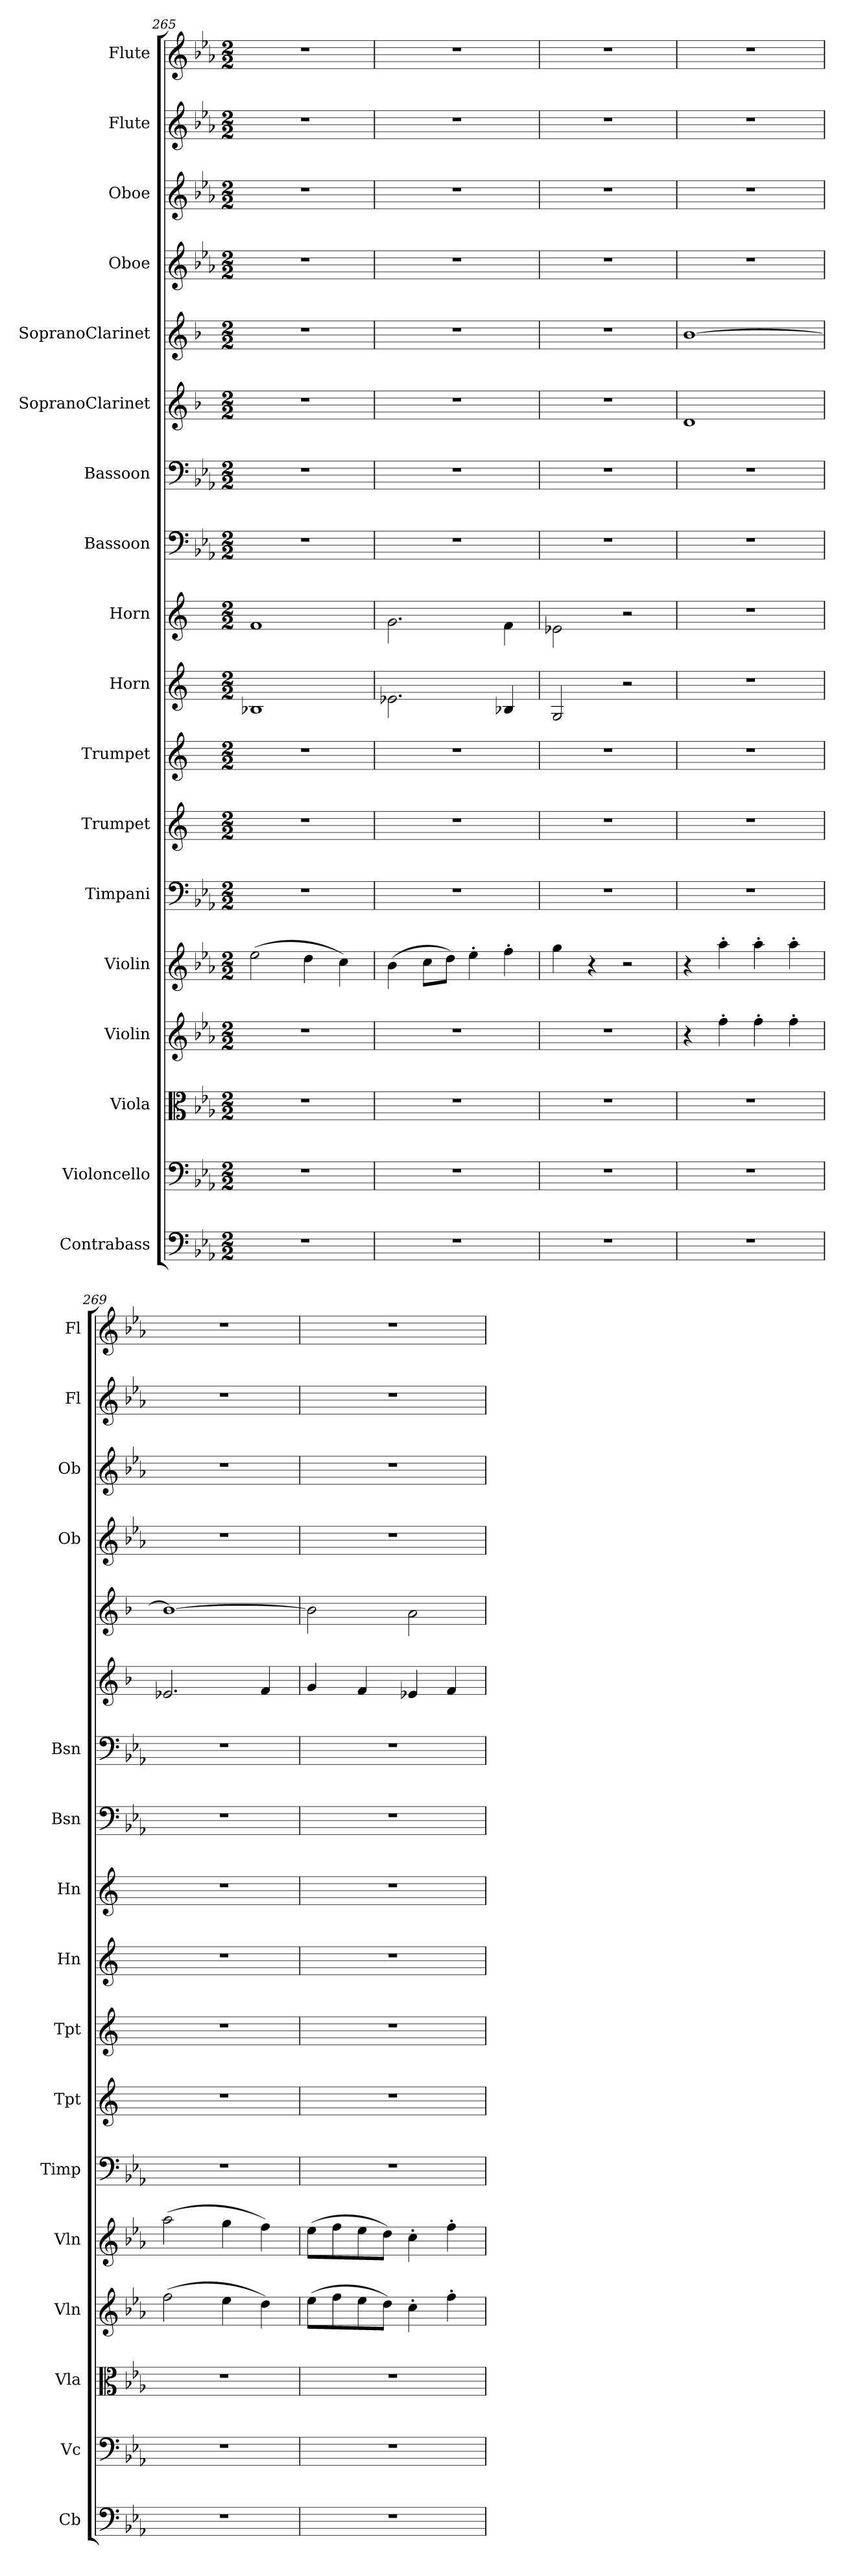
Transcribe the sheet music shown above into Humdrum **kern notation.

**kern	**kern	**kern	**kern	**kern	**kern	**kern	**kern	**kern	**kern	**kern	**kern	**kern	**kern	**kern	**kern	**kern	**kern
*part18	*part17	*part16	*part15	*part14	*part13	*part12	*part11	*part10	*part9	*part8	*part7	*part6	*part5	*part4	*part3	*part2	*part1
*staff18	*staff17	*staff16	*staff15	*staff14	*staff13	*staff12	*staff11	*staff10	*staff9	*staff8	*staff7	*staff6	*staff5	*staff4	*staff3	*staff2	*staff1
*I"Contrabass	*I"Violoncello	*I"Viola	*I"Violin	*I"Violin	*I"Timpani	*I"Trumpet	*I"Trumpet	*I"Horn	*I"Horn	*I"Bassoon	*I"Bassoon	*I"SopranoClarinet	*I"SopranoClarinet	*I"Oboe	*I"Oboe	*I"Flute	*I"Flute
*I'Cb	*I'Vc	*I'Vla	*I'Vln	*I'Vln	*I'Timp	*I'Tpt	*I'Tpt	*I'Hn	*I'Hn	*I'Bsn	*I'Bsn	*	*	*I'Ob	*I'Ob	*I'Fl	*I'Fl
*clefF4	*clefF4	*clefC3	*clefG2	*clefG2	*clefF4	*clefG2	*clefG2	*clefG2	*clefG2	*clefF4	*clefF4	*clefG2	*clefG2	*clefG2	*clefG2	*clefG2	*clefG2
*k[b-e-a-]	*k[b-e-a-]	*k[b-e-a-]	*k[b-e-a-]	*k[b-e-a-]	*k[b-e-a-]	*k[]	*k[]	*k[]	*k[]	*k[b-e-a-]	*k[b-e-a-]	*k[b-]	*k[b-]	*k[b-e-a-]	*k[b-e-a-]	*k[b-e-a-]	*k[b-e-a-]
*M2/2	*M2/2	*M2/2	*M2/2	*M2/2	*M2/2	*M2/2	*M2/2	*M2/2	*M2/2	*M2/2	*M2/2	*M2/2	*M2/2	*M2/2	*M2/2	*M2/2	*M2/2
=265	=265	=265	=265	=265	=265	=265	=265	=265	=265	=265	=265	=265	=265	=265	=265	=265	=265
1r	1r	1r	1r	(2ee-\	1r	1r	1r	1B-X/	1f\	1r	1r	1r	1r	1r	1r	1r	1r
.	.	.	.	4dd\	.	.	.	.	.	.	.	.	.	.	.	.	.
.	.	.	.	4cc\)	.	.	.	.	.	.	.	.	.	.	.	.	.
=266	=266	=266	=266	=266	=266	=266	=266	=266	=266	=266	=266	=266	=266	=266	=266	=266	=266
1r	1r	1r	1r	(4b-\	1r	1r	1r	2.e-X\	2.g\	1r	1r	1r	1r	1r	1r	1r	1r
.	.	.	.	8cc\L	.	.	.	.	.	.	.	.	.	.	.	.	.
.	.	.	.	8dd\J)	.	.	.	.	.	.	.	.	.	.	.	.	.
.	.	.	.	4ee-'\	.	.	.	.	.	.	.	.	.	.	.	.	.
.	.	.	.	4ff'\	.	.	.	4B-X/	4f\	.	.	.	.	.	.	.	.
=267	=267	=267	=267	=267	=267	=267	=267	=267	=267	=267	=267	=267	=267	=267	=267	=267	=267
1r	1r	1r	1r	4gg\	1r	1r	1r	2G/	2e-X\	1r	1r	1r	1r	1r	1r	1r	1r
.	.	.	.	4r	.	.	.	.	.	.	.	.	.	.	.	.	.
.	.	.	.	2r	.	.	.	2r	2r	.	.	.	.	.	.	.	.
=268	=268	=268	=268	=268	=268	=268	=268	=268	=268	=268	=268	=268	=268	=268	=268	=268	=268
1r	1r	1r	4r	4r	1r	1r	1r	1r	1r	1r	1r	1d/	[1b-\	1r	1r	1r	1r
.	.	.	4ff'\	4aa-'\	.	.	.	.	.	.	.	.	.	.	.	.	.
.	.	.	4ff'\	4aa-'\	.	.	.	.	.	.	.	.	.	.	.	.	.
.	.	.	4ff'\	4aa-'\	.	.	.	.	.	.	.	.	.	.	.	.	.
=269	=269	=269	=269	=269	=269	=269	=269	=269	=269	=269	=269	=269	=269	=269	=269	=269	=269
1r	1r	1r	(2ff\	(2aa-\	1r	1r	1r	1r	1r	1r	1r	2.e-X/	1b-\_	1r	1r	1r	1r
.	.	.	4ee-\	4gg\	.	.	.	.	.	.	.	.	.	.	.	.	.
.	.	.	4dd\)	4ff\)	.	.	.	.	.	.	.	4f/	.	.	.	.	.
=270	=270	=270	=270	=270	=270	=270	=270	=270	=270	=270	=270	=270	=270	=270	=270	=270	=270
1r	1r	1r	(8ee-\L	(8ee-\L	1r	1r	1r	1r	1r	1r	1r	4g/	2b-\]	1r	1r	1r	1r
.	.	.	8ff\	8ff\	.	.	.	.	.	.	.	.	.	.	.	.	.
.	.	.	8ee-\	8ee-\	.	.	.	.	.	.	.	4f/	.	.	.	.	.
.	.	.	8dd\J)	8dd\J)	.	.	.	.	.	.	.	.	.	.	.	.	.
.	.	.	4cc'\	4cc'\	.	.	.	.	.	.	.	4e-X/	2a\	.	.	.	.
.	.	.	4ff'\	4ff'\	.	.	.	.	.	.	.	4f/	.	.	.	.	.
=	=	=	=	=	=	=	=	=	=	=	=	=	=	=	=	=	=
*-	*-	*-	*-	*-	*-	*-	*-	*-	*-	*-	*-	*-	*-	*-	*-	*-	*-
